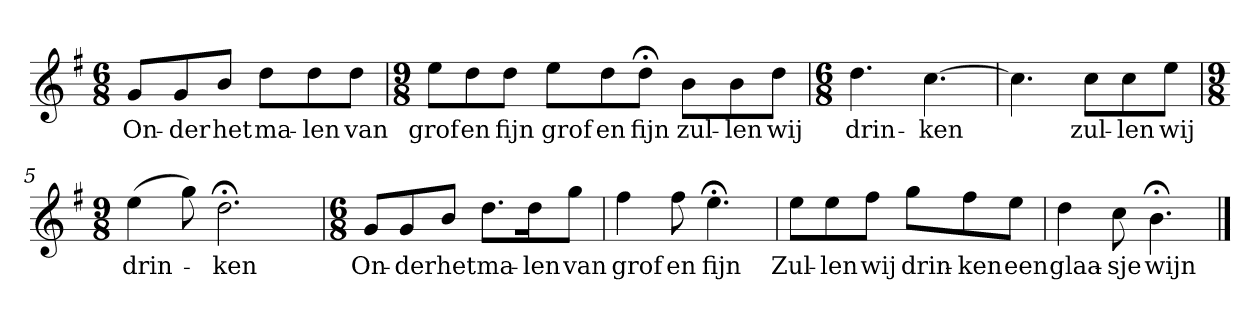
**kern	**text
*part1	*part1
*staff1	*staff1
*k[f#]	*
*G:	*
*M6/8	*
*MM120	*
=1	=1
8gL	On-
8g	-der
8bJ	het
8ddL	ma-
8dd	-len
8ddJ	van
=2	=2
*M9/8	*
8eeL	grof
8dd	en
8ddJ	fijn
8eeL	grof
8dd	en
8dd;<J	fijn
8bL	zul-
8b	-len
8ddJ	wij
=3	=3
*M6/8	*
4.dd	drin-
[4.cc	-ken
=4	=4
4.cc]	.
8ccL	zul-
8cc	-len
8eeJ	wij
=5	=5
*M9/8	*
(4ee	drin-
8gg)	.
2.dd;<	-ken
=6	=6
*M6/8	*
8gL	On-
8g	-der
8bJ	het
8.ddL	ma-
16ddK	-len
8ggJ	van
=7	=7
4ff#	grof
8ff#	en
4.ee;<	fijn
=8	=8
8eeL	Zul-
8ee	-len
8ff#J	wij
8ggL	drin-
8ff#	-ken
8eeJ	een
=9	=9
4dd	glaa-
8cc	-sje
4.b;<	wijn
==	==
*-	*-
